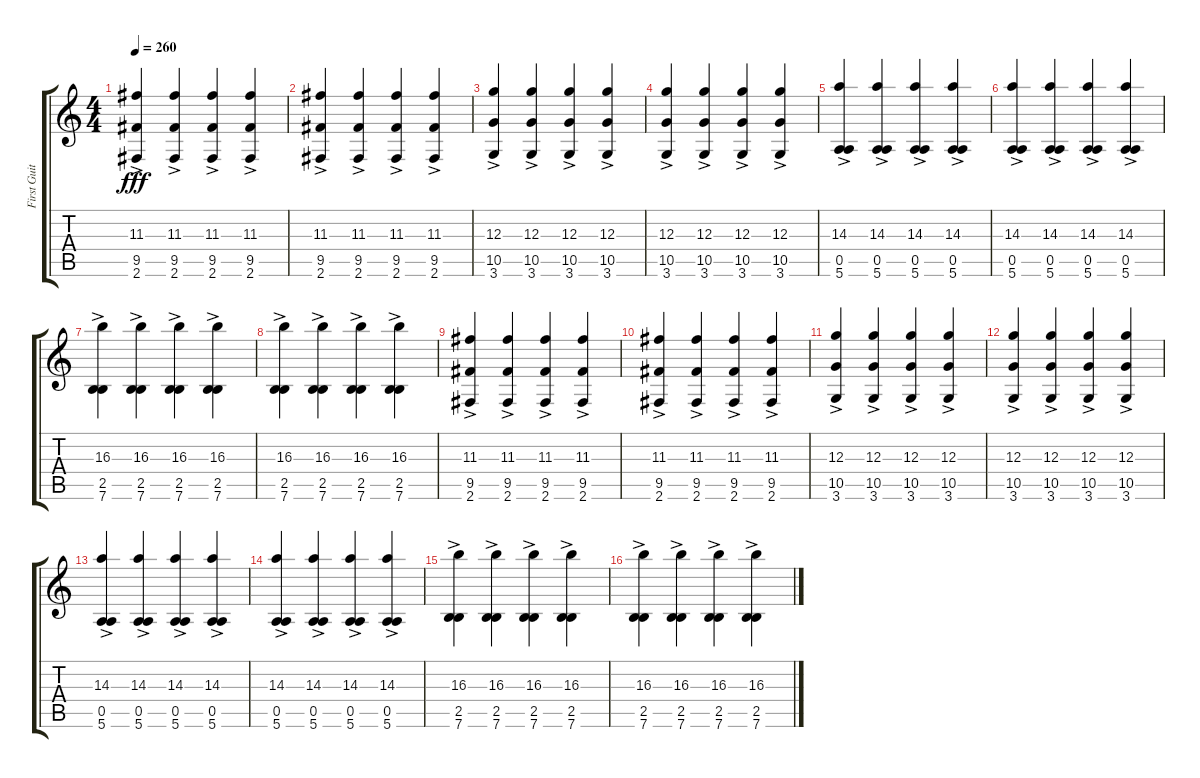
\track ("First Guitar - Berry" "First Guit") {instrument electricguitarclean}
\staff {score tabs}
\tuning (E4 B3 G3 D3 A2 E2) {hide}
\ts (4 4)
\tempo 260
\clef g2
\ks c
(11.3{ac} 9.5{ac} 2.6{ac}).4{dy fff} (11.3{ac} 9.5{ac} 2.6{ac}).4 (11.3{ac} 9.5{ac} 2.6{ac}).4 (11.3{ac} 9.5{ac} 2.6{ac}).4 |
(11.3{ac} 9.5{ac} 2.6{ac}).4 (11.3{ac} 9.5{ac} 2.6{ac}).4 (11.3{ac} 9.5{ac} 2.6{ac}).4 (11.3{ac} 9.5{ac} 2.6{ac}).4 |
(12.3{ac} 10.5{ac} 3.6{ac}).4 (12.3{ac} 10.5{ac} 3.6{ac}).4 (12.3{ac} 10.5{ac} 3.6{ac}).4 (12.3{ac} 10.5{ac} 3.6{ac}).4 |
(12.3{ac} 10.5{ac} 3.6{ac}).4 (12.3{ac} 10.5{ac} 3.6{ac}).4 (12.3{ac} 10.5{ac} 3.6{ac}).4 (12.3{ac} 10.5{ac} 3.6{ac}).4 |
(14.3{ac} 0.5{ac} 5.6{ac}).4 (14.3{ac} 0.5{ac} 5.6{ac}).4 (14.3{ac} 0.5{ac} 5.6{ac}).4 (14.3{ac} 0.5{ac} 5.6{ac}).4 |
(14.3{ac} 0.5{ac} 5.6{ac}).4 (14.3{ac} 0.5{ac} 5.6{ac}).4 (14.3{ac} 0.5{ac} 5.6{ac}).4 (14.3{ac} 0.5{ac} 5.6{ac}).4 |
(16.3{ac} 2.5{ac} 7.6{ac}).4 (16.3{ac} 2.5{ac} 7.6{ac}).4 (16.3{ac} 2.5{ac} 7.6{ac}).4 (16.3{ac} 2.5{ac} 7.6{ac}).4 |
(16.3{ac} 2.5{ac} 7.6{ac}).4 (16.3{ac} 2.5{ac} 7.6{ac}).4 (16.3{ac} 2.5{ac} 7.6{ac}).4 (16.3{ac} 2.5{ac} 7.6{ac}).4 |
(11.3{ac} 9.5{ac} 2.6{ac}).4 (11.3{ac} 9.5{ac} 2.6{ac}).4 (11.3{ac} 9.5{ac} 2.6{ac}).4 (11.3{ac} 9.5{ac} 2.6{ac}).4 |
(11.3{ac} 9.5{ac} 2.6{ac}).4 (11.3{ac} 9.5{ac} 2.6{ac}).4 (11.3{ac} 9.5{ac} 2.6{ac}).4 (11.3{ac} 9.5{ac} 2.6{ac}).4 |
(12.3{ac} 10.5{ac} 3.6{ac}).4 (12.3{ac} 10.5{ac} 3.6{ac}).4 (12.3{ac} 10.5{ac} 3.6{ac}).4 (12.3{ac} 10.5{ac} 3.6{ac}).4 |
(12.3{ac} 10.5{ac} 3.6{ac}).4 (12.3{ac} 10.5{ac} 3.6{ac}).4 (12.3{ac} 10.5{ac} 3.6{ac}).4 (12.3{ac} 10.5{ac} 3.6{ac}).4 |
(14.3{ac} 0.5{ac} 5.6{ac}).4 (14.3{ac} 0.5{ac} 5.6{ac}).4 (14.3{ac} 0.5{ac} 5.6).4 (14.3{ac} 0.5{ac} 5.6{ac}).4 |
(14.3{ac} 0.5{ac} 5.6{ac}).4 (14.3{ac} 0.5{ac} 5.6{ac}).4 (14.3{ac} 0.5{ac} 5.6{ac}).4 (14.3{ac} 0.5{ac} 5.6{ac}).4 |
(16.3{ac} 2.5{ac} 7.6{ac}).4 (16.3{ac} 2.5{ac} 7.6{ac}).4 (16.3{ac} 2.5{ac} 7.6{ac}).4 (16.3{ac} 2.5{ac} 7.6{ac}).4 |
(16.3{ac} 2.5{ac} 7.6{ac}).4 (16.3{ac} 2.5{ac} 7.6{ac}).4 (16.3{ac} 2.5{ac} 7.6{ac}).4 (16.3{ac} 2.5{ac} 7.6{ac}).4
